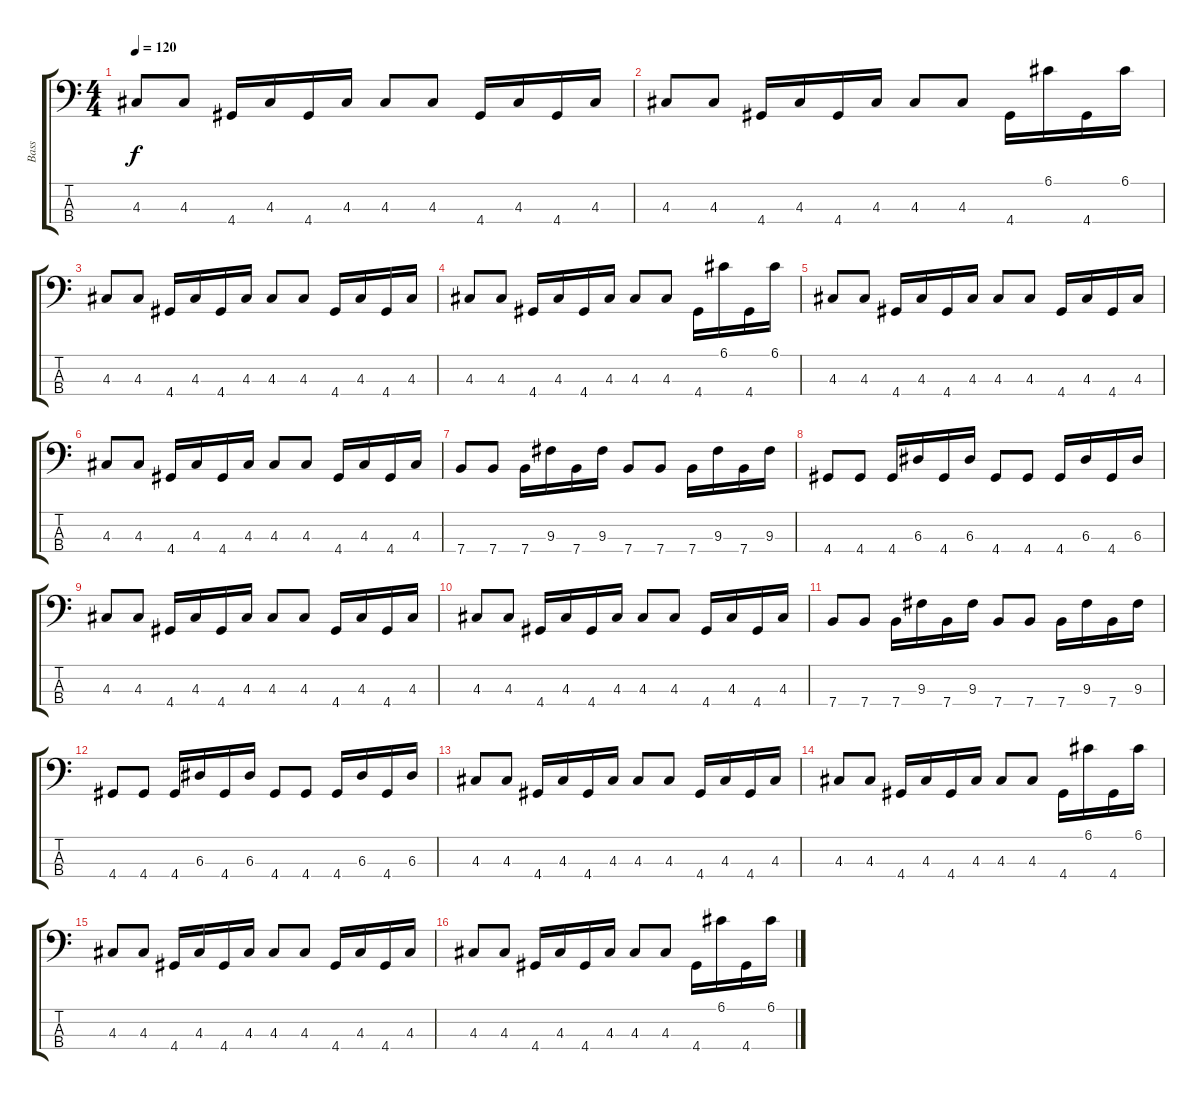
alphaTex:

\track ("Bass" "Bass") {instrument electricbassfinger}
\staff {score tabs}
\tuning (G2 D2 A1 E1) {hide}
\ts (4 4)
\tempo 120
\clef f4
\ks c
4.3.8{dy f} 4.3.8 4.4.16 4.3.16 4.4.16 4.3.16 4.3.8 4.3.8 4.4.16 4.3.16 4.4.16 4.3.16 |
4.3.8 4.3.8 4.4.16 4.3.16 4.4.16 4.3.16 4.3.8 4.3.8 4.4.16 6.1.16 4.4.16 6.1.16 |
4.3.8 4.3.8 4.4.16 4.3.16 4.4.16 4.3.16 4.3.8 4.3.8 4.4.16 4.3.16 4.4.16 4.3.16 |
4.3.8 4.3.8 4.4.16 4.3.16 4.4.16 4.3.16 4.3.8 4.3.8 4.4.16 6.1.16 4.4.16 6.1.16 |
4.3.8 4.3.8 4.4.16 4.3.16 4.4.16 4.3.16 4.3.8 4.3.8 4.4.16 4.3.16 4.4.16 4.3.16 |
4.3.8 4.3.8 4.4.16 4.3.16 4.4.16 4.3.16 4.3.8 4.3.8 4.4.16 4.3.16 4.4.16 4.3.16 |
7.4.8 7.4.8 7.4.16 9.3.16 7.4.16 9.3.16 7.4.8 7.4.8 7.4.16 9.3.16 7.4.16 9.3.16 |
4.4.8 4.4.8 4.4.16 6.3.16 4.4.16 6.3.16 4.4.8 4.4.8 4.4.16 6.3.16 4.4.16 6.3.16 |
4.3.8 4.3.8 4.4.16 4.3.16 4.4.16 4.3.16 4.3.8 4.3.8 4.4.16 4.3.16 4.4.16 4.3.16 |
4.3.8 4.3.8 4.4.16 4.3.16 4.4.16 4.3.16 4.3.8 4.3.8 4.4.16 4.3.16 4.4.16 4.3.16 |
7.4.8 7.4.8 7.4.16 9.3.16 7.4.16 9.3.16 7.4.8 7.4.8 7.4.16 9.3.16 7.4.16 9.3.16 |
4.4.8 4.4.8 4.4.16 6.3.16 4.4.16 6.3.16 4.4.8 4.4.8 4.4.16 6.3.16 4.4.16 6.3.16 |
4.3.8 4.3.8 4.4.16 4.3.16 4.4.16 4.3.16 4.3.8 4.3.8 4.4.16 4.3.16 4.4.16 4.3.16 |
4.3.8 4.3.8 4.4.16 4.3.16 4.4.16 4.3.16 4.3.8 4.3.8 4.4.16 6.1.16 4.4.16 6.1.16 |
4.3.8 4.3.8 4.4.16 4.3.16 4.4.16 4.3.16 4.3.8 4.3.8 4.4.16 4.3.16 4.4.16 4.3.16 |
4.3.8 4.3.8 4.4.16 4.3.16 4.4.16 4.3.16 4.3.8 4.3.8 4.4.16 6.1.16 4.4.16 6.1.16
